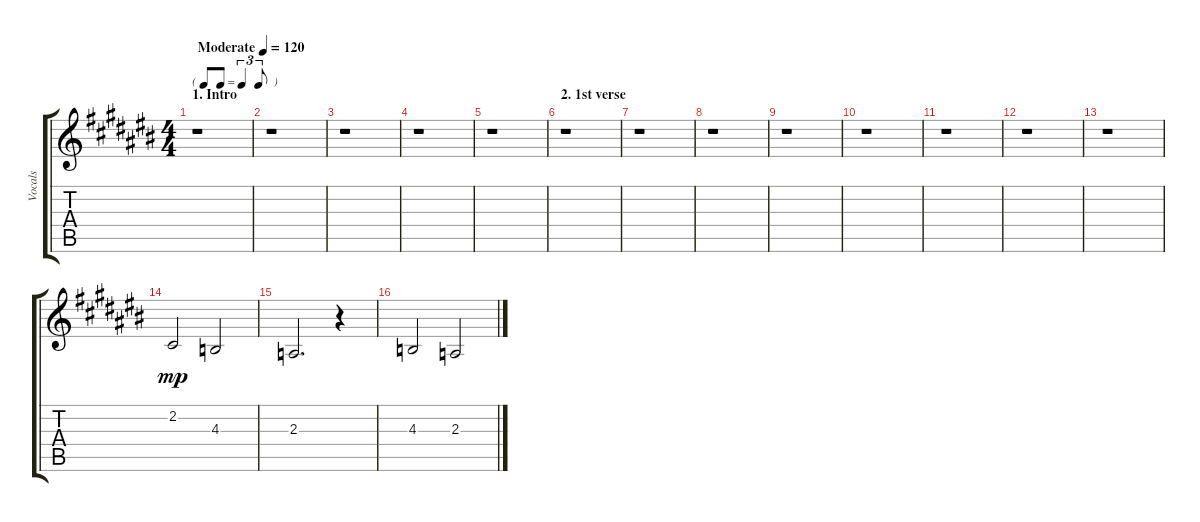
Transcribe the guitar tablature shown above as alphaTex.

\track ("Vocals" "Vocals") {mute instrument pad4choir}
\staff {score tabs}
\tuning (E4 B3 G3 D3 A2 E2) {hide}
\ts (4 4)
\tf triplet8th
\section ("" "1. Intro")
\tempo (120 "Moderate")
\clef g2
\ks c#
r.1{dy mp instrument pad4choir} |
r.1 |
r.1 |
r.1 |
r.1 |
\section ("" "2. 1st verse")
r.1 |
r.1 |
r.1 |
r.1 |
r.1 |
r.1 |
r.1 |
r.1 |
2.2.2 4.3.2 |
2.3.2{d} r.4 |
4.3.2 2.3.2
